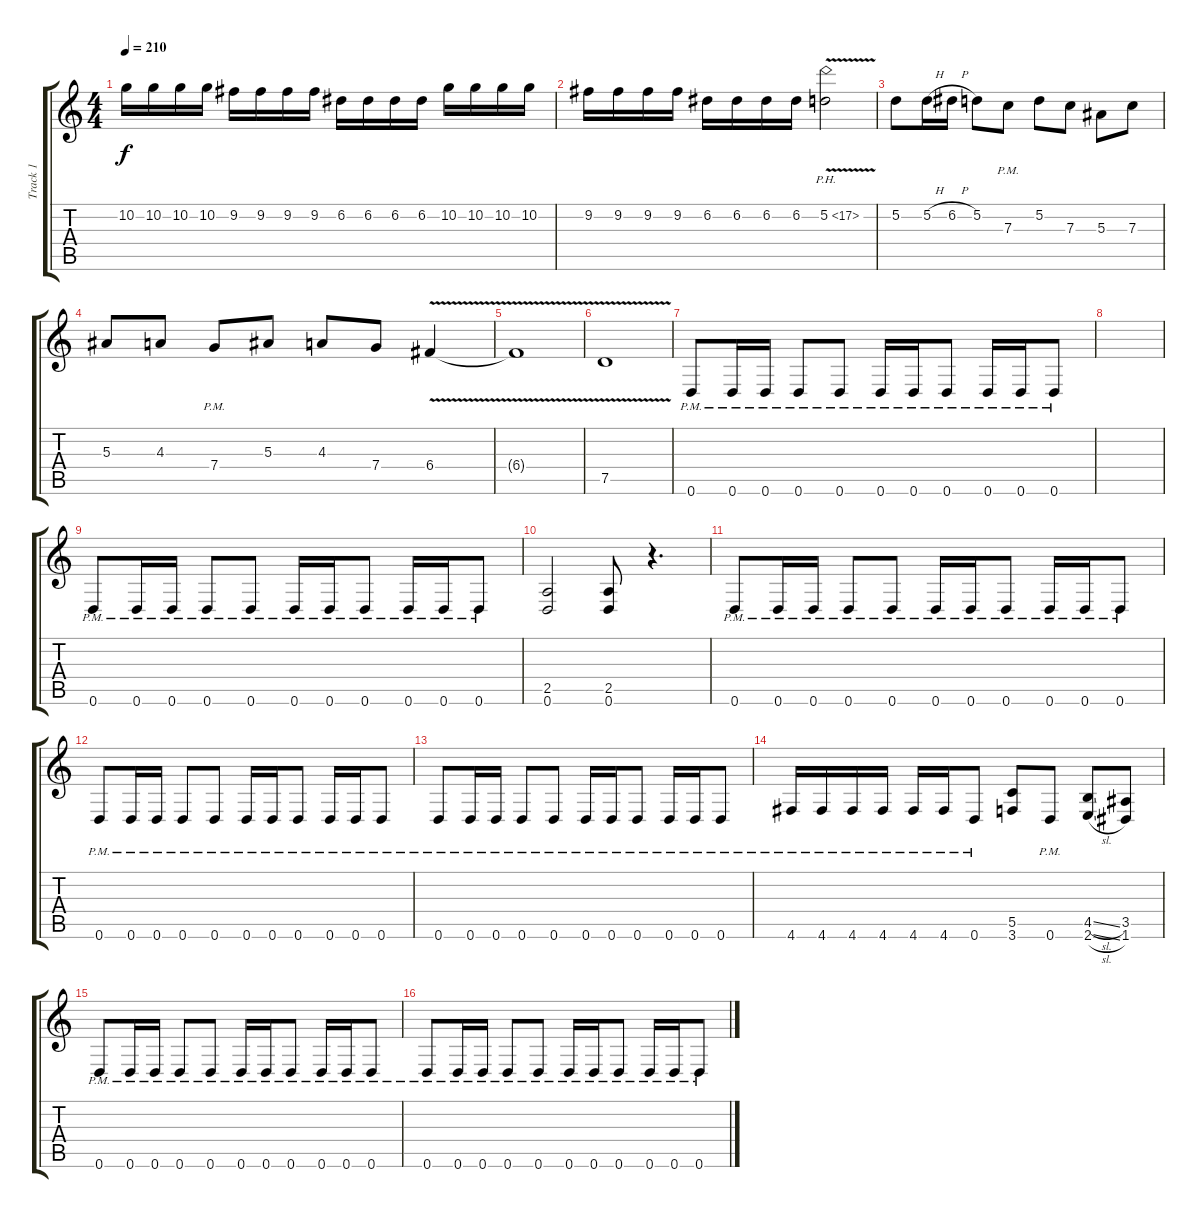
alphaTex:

\track ("Track 1" "Track 1") {instrument overdrivenguitar}
\staff {score tabs}
\tuning (D4 A3 F3 C3 G2 D2) {hide}
\ts (4 4)
\tempo 210
\clef g2
\ks c
10.2.16{dy f} 10.2.16 10.2.16 10.2.16 9.2.16 9.2.16 9.2.16 9.2.16 6.2.16 6.2.16 6.2.16 6.2.16 10.2.16 10.2.16 10.2.16 10.2.16 |
9.2.16 9.2.16 9.2.16 9.2.16 6.2.16 6.2.16 6.2.16 6.2.16 5.2{ph 12 v}.2 |
5.2.8 5.2{h}.16 6.2{h}.16 5.2.8 7.3{pm}.8 5.2.8 7.3.8 5.3.8 7.3.8 |
5.3.8 4.3.8 7.4{pm}.8 5.3.8 4.3.8 7.4.8 6.4{v}.4 |
6.4{t}.1 |
7.5{v}.1 |
0.6{pm}.8 0.6{pm}.16 0.6{pm}.16 0.6{pm}.8 0.6{pm}.8 0.6{pm}.16 0.6{pm}.16 0.6{pm}.8 0.6{pm}.16 0.6{pm}.16 0.6{pm}.8 |
|
0.6{pm}.8 0.6{pm}.16 0.6{pm}.16 0.6{pm}.8 0.6{pm}.8 0.6{pm}.16 0.6{pm}.16 0.6{pm}.8 0.6{pm}.16 0.6{pm}.16 0.6{pm}.8 |
(2.5 0.6).2 (2.5 0.6).8 r.4{d} |
0.6{pm}.8 0.6{pm}.16 0.6{pm}.16 0.6{pm}.8 0.6{pm}.8 0.6{pm}.16 0.6{pm}.16 0.6{pm}.8 0.6{pm}.16 0.6{pm}.16 0.6{pm}.8 |
0.6{pm}.8 0.6{pm}.16 0.6{pm}.16 0.6{pm}.8 0.6{pm}.8 0.6{pm}.16 0.6{pm}.16 0.6{pm}.8 0.6{pm}.16 0.6{pm}.16 0.6{pm}.8 |
0.6{pm}.8 0.6{pm}.16 0.6{pm}.16 0.6{pm}.8 0.6{pm}.8 0.6{pm}.16 0.6{pm}.16 0.6{pm}.8 0.6{pm}.16 0.6{pm}.16 0.6{pm}.8 |
4.6{pm}.16 4.6{pm}.16 4.6{pm}.16 4.6{pm}.16 4.6{pm}.16 4.6{pm}.16 0.6{pm}.8 (5.5 3.6).8 0.6{pm}.8 (4.5{sl} 2.6{sl}).8 (3.5 1.6).8 |
0.6{pm}.8 0.6{pm}.16 0.6{pm}.16 0.6{pm}.8 0.6{pm}.8 0.6{pm}.16 0.6{pm}.16 0.6{pm}.8 0.6{pm}.16 0.6{pm}.16 0.6{pm}.8 |
0.6{pm}.8 0.6{pm}.16 0.6{pm}.16 0.6{pm}.8 0.6{pm}.8 0.6{pm}.16 0.6{pm}.16 0.6{pm}.8 0.6{pm}.16 0.6{pm}.16 0.6{pm}.8
